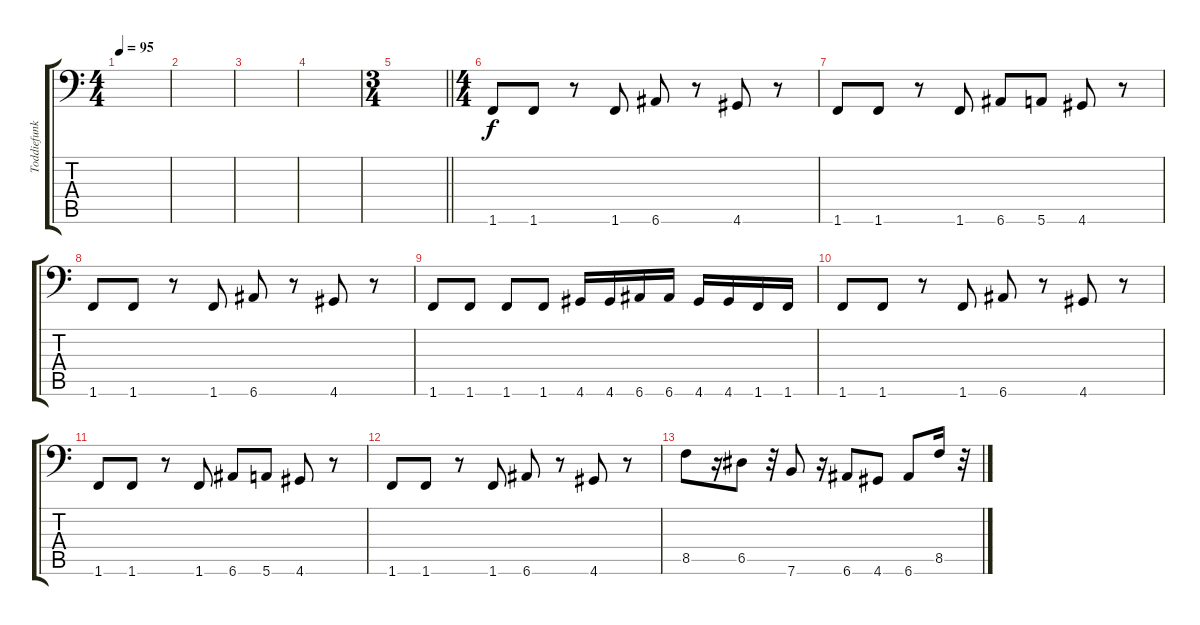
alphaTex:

\track ("Toddiefunk" "Toddiefunk") {instrument electricbassfinger bank 255}
\staff {score tabs}
\tuning (E3 B2 G2 D2 A1 E1) {hide}
\ts (4 4)
\tempo 95
\clef f4
\ks c
|
|
|
|
\ts (3 4)
\barLineRight lightlight
|
\ts (4 4)
1.6.8 1.6.8 r.8 1.6.8 6.6.8 r.8 4.6.8 r.8 |
1.6.8 1.6.8 r.8 1.6.8 6.6.8 5.6.8 4.6.8 r.8 |
1.6.8 1.6.8 r.8 1.6.8 6.6.8 r.8 4.6.8 r.8 |
1.6.8 1.6.8 1.6.8 1.6.8 4.6.16 4.6.16 6.6.16 6.6.16 4.6.16 4.6.16 1.6.16 1.6.16 |
1.6.8 1.6.8 r.8 1.6.8 6.6.8 r.8 4.6.8 r.8 |
1.6.8 1.6.8 r.8 1.6.8 6.6.8 5.6.8 4.6.8 r.8 |
1.6.8 1.6.8 r.8 1.6.8 6.6.8 r.8 4.6.8 r.8 |
8.5.8 r.16 6.5.8 r.32 7.6.8 r.16 6.6.8 4.6.8 6.6.8 8.5.16 r.32
